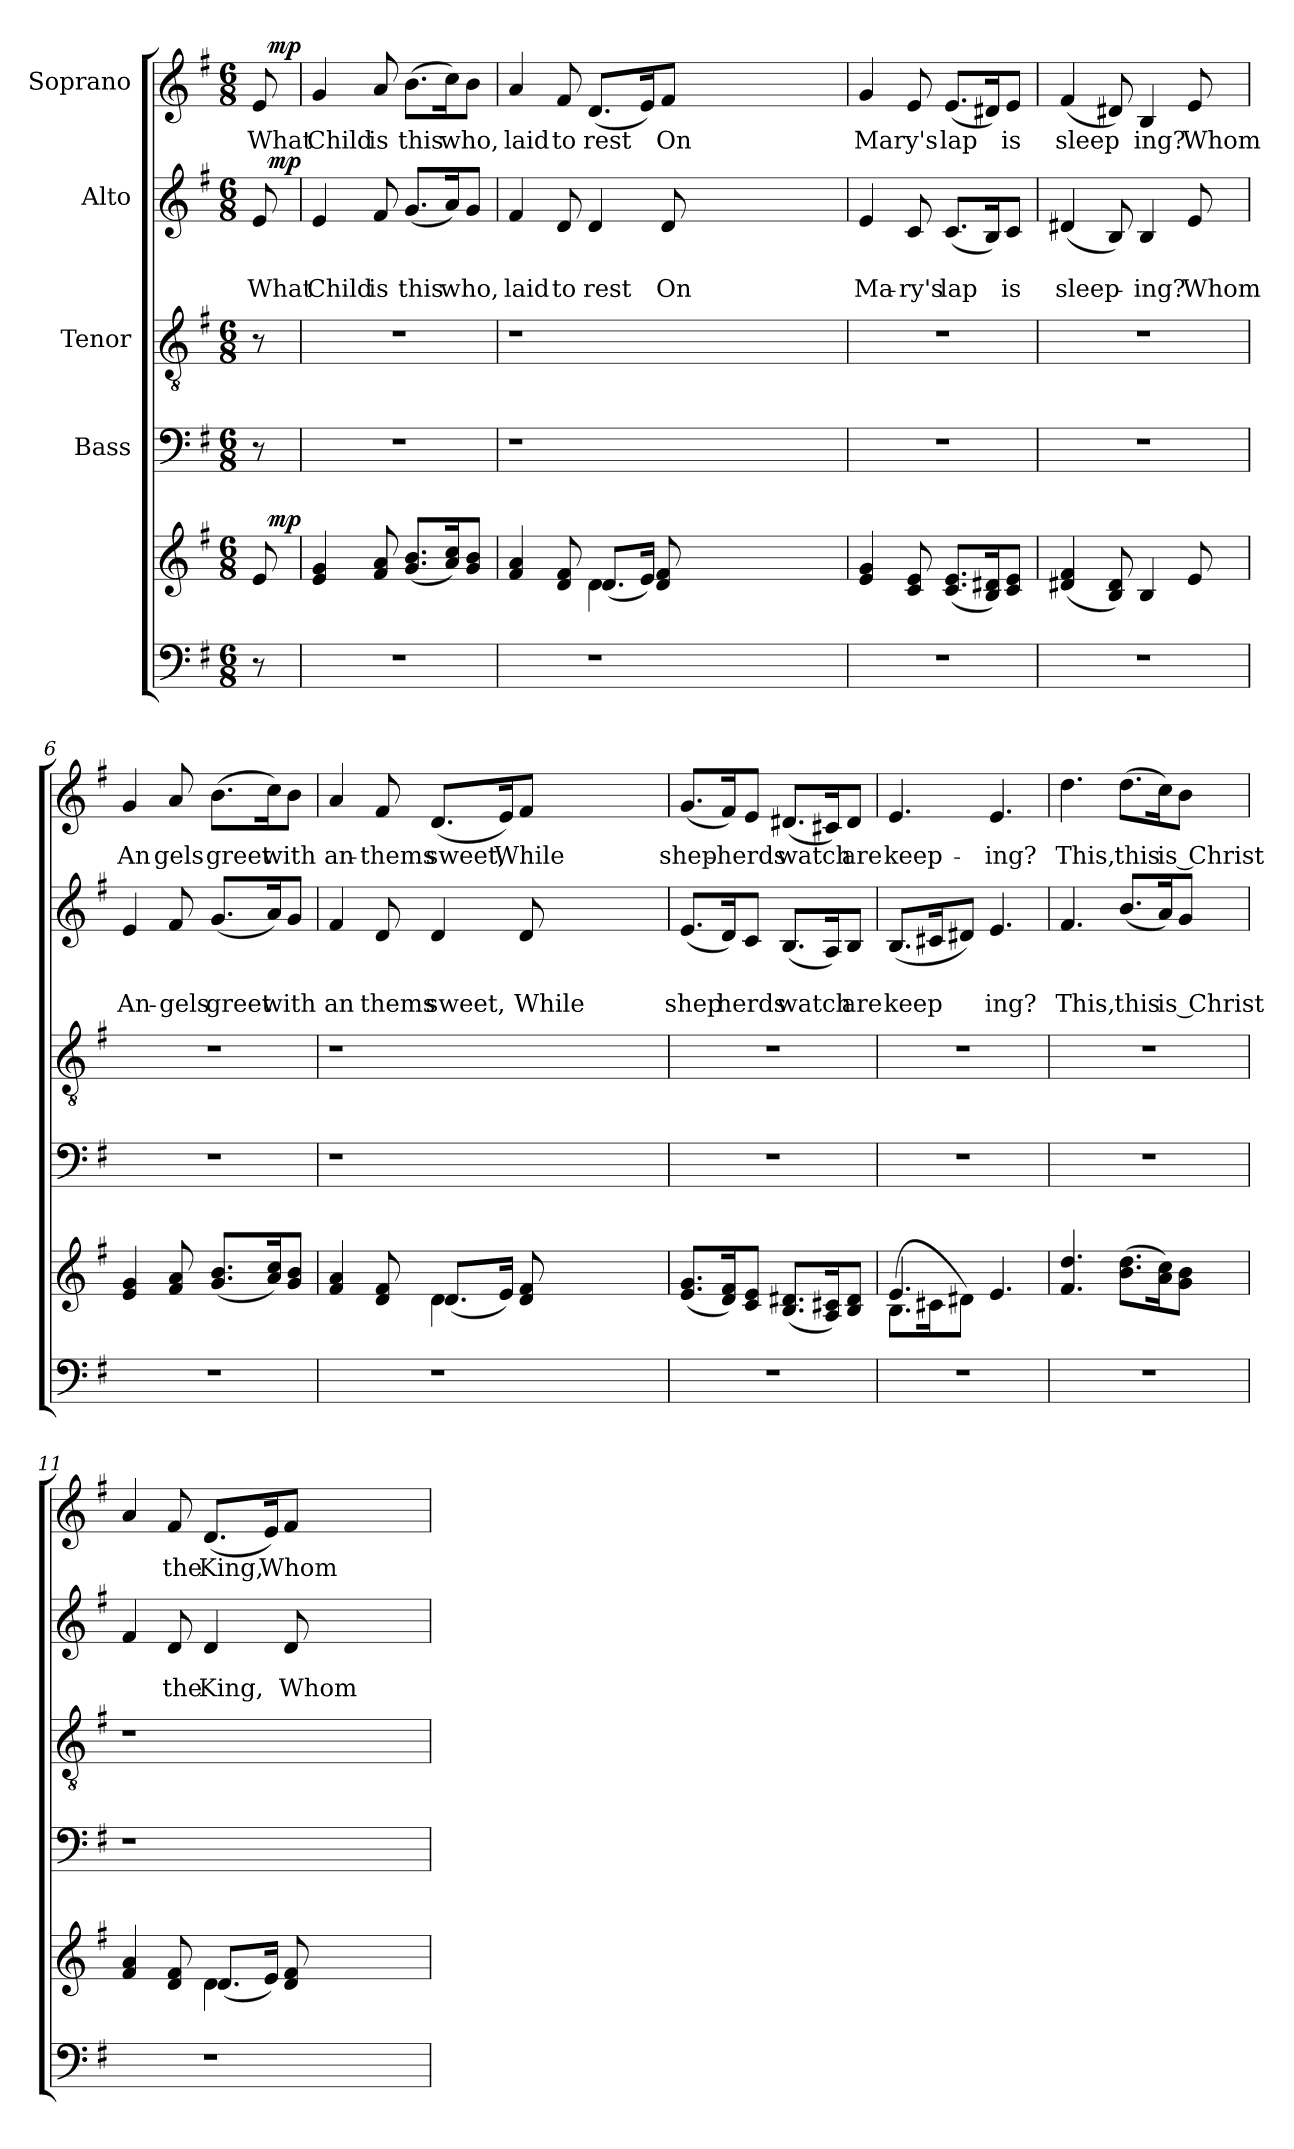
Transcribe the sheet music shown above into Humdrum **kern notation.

**kern	**kern	**dynam	**kern	**kern	**kern	**text	**text	**dynam	**kern	**text	**dynam
*part5	*part5	*part5	*part4	*part3	*part2	*part2	*part2	*part2	*part1	*part1	*part1
*staff6	*staff5	*staff5/6	*staff4	*staff3	*staff2	*staff2	*staff2	*staff2	*staff1	*staff1	*staff1
*	*	*	*I"Bass	*I"Tenor	*I"Alto	*	*	*	*I"Soprano	*	*
*clefF4	*clefG2	*	*clefF4	*clefGv2	*clefG2	*	*	*	*clefG2	*	*
*k[f#]	*k[f#]	*	*k[f#]	*k[f#]	*k[f#]	*	*	*	*k[f#]	*	*
*G:	*G:	*	*G:	*G:	*G:	*	*	*	*G:	*	*
*M6/8	*M6/8	*	*M6/8	*M6/8	*M6/8	*	*	*	*M6/8	*	*
=1	=1	=1	=1	=1	=1	=1	=1	=1	=1	=1	=1
!	!	!	!	!	!	!	!LO:LY:b	!	!	!LO:LY:b	!
*	*^	*	*	*	*^	*	*	*	*^	*	*
8r	8e/	32ryy	.	8r	8r	8e/	32ryy	.	What	.	8e/	32ryy	What	.
!	!	!	!LO:DY:a	!	!	!	!	!	!	!LO:DY:a	!	!	!	!LO:DY:a
.	.	16.ryy	mp	.	.	.	16.ryy	.	.	mp	.	16.ryy	.	mp
=2	=2	=2	=2	=2	=2	=2	=2	=2	=2	=2	=2	=2	=2	=2
!	!LO:TX:a:t=With Motion, as a rocking cradle	!	!	!	!	!	!	!	!	!	!	!	!	!
!LO:N:vis=1	!	!	!	!LO:N:vis=1	!LO:N:vis=1	!	!	!	!LO:LY:b	!	!	!	!LO:LY:b	!
*	*	*	*	*	*	*v	*v	*	*	*	*	*	*	*
*	*v	*v	*	*	*	*	*	*	*	*v	*v	*	*
2.r	4e/ 4g/	.	2.r	2.r	4e/	.	Child	.	4g/	Child	.
!	!	!	!	!	!	!	!LO:LY:b	!	!	!LO:LY:b	!
.	8f#/ 8a/	.	.	.	8f#/	.	is	.	8a/	is	.
!	!	!	!	!	!	!	!LO:LY:b	!	!	!LO:LY:b	!
.	(<8.g/ 8.b/L	.	.	.	(<8.g/L	.	this	.	(>8.b\L	this	.
!	!	!	!	!	!	!	!LO:LY:b	!	!	!LO:LY:b	!
.	16a/ 16cc/k)	.	.	.	16a/k)	.	who,	.	16cc\k)	who,	.
.	8g/ 8b/J	.	.	.	8g/J	.	.	.	8b\J	.	.
=3	=3	=3	=3	=3	=3	=3	=3	=3	=3	=3	=3
*	*^	*	*	*	*	*	*	*	*	*	*
*	*	*^	*	*	*	*	*	*	*	*	*	*
!	!	!	!	!	!LO:N:vis=1	!LO:N:vis=1	!	!	!LO:LY:b	!	!	!LO:LY:b	!
4.ryy	4f#/ 4a/	4.ryy	2ryy	.	2.r	2.r	4f#/	.	laid	.	4a/	laid	.
!	!	!	!	!	!	!	!	!	!LO:LY:b	!	!	!LO:LY:b	!
.	8d/ 8f#/	.	.	.	.	.	8d/	.	to	.	8f#/	to	.
!	!	!	!	!	!	!	!	!	!LO:LY:b	!	!	!LO:LY:b	!
1r	4d\	(>8.d/L	.	.	.	.	4d/	.	rest	.	(<8.d/L	rest	.
.	.	.	16ryy	.	.	.	.	.	.	.	.	.	.
.	.	16e/Jk)	8d/ 8f#/	.	.	.	.	.	.	.	16e/k)	.	.
!	!	!	!	!	!	!	!	!	!LO:LY:b	!	!	!LO:LY:b	!
.	2ryy	2ryy	.	.	.	.	8d/	.	On	.	8f#/J	On	.
.	.	.	2ryy	.	.	.	.	.	.	.	.	.	.
.	.	.	.	.	2ryy	2ryy	2ryy	.	.	.	2ryy	.	.
.	8.ryy	8.ryy	.	.	.	.	.	.	.	.	.	.	.
.	.	.	8.ryy	.	.	.	.	.	.	.	.	.	.
.	.	.	.	.	8ryy	8ryy	8ryy	.	.	.	8ryy	.	.
.	16ryy	16ryy	.	.	.	.	.	.	.	.	.	.	.
*	*	*v	*v	*	*	*	*	*	*	*	*	*	*
=4	=4	=4	=4	=4	=4	=4	=4	=4	=4	=4	=4	=4
!LO:N:vis=1	!	!	!	!LO:N:vis=1	!LO:N:vis=1	!	!	!LO:LY:b	!	!	!LO:LY:b	!
*	*v	*v	*	*	*	*	*	*	*	*	*	*
2.r	4e/ 4g/	.	2.r	2.r	4e/	.	Ma-	.	4g/	Ma	.
!	!	!	!	!	!	!	!LO:LY:b	!	!	!LO:LY:b	!
.	8c/ 8e/	.	.	.	8c/	.	-ry's	.	8e/	ry's	.
!	!	!	!	!	!	!	!LO:LY:b	!	!	!LO:LY:b	!
.	(<8.c/ 8.e/L	.	.	.	(<8.c/L	.	lap	.	(<8.e/L	lap	.
.	16B/ 16d#X/k)	.	.	.	16B/k)	.	.	.	16d#X/k)	.	.
!	!	!	!	!	!	!	!LO:LY:b	!	!	!LO:LY:b	!
.	8c/ 8e/J	.	.	.	8c/J	.	is	.	8e/J	is	.
=5	=5	=5	=5	=5	=5	=5	=5	=5	=5	=5	=5
!LO:N:vis=1	!	!	!LO:N:vis=1	!LO:N:vis=1	!	!	!LO:LY:b	!	!	!LO:LY:b	!
2.r	(<4d#X/ 4f#/	.	2.r	2.r	(<4d#X/	.	sleep-	.	(<4f#/	sleep	.
.	8B/ 8d#/)	.	.	.	8B/)	.	.	.	8d#X/)	.	.
!	!	!	!	!	!	!	!LO:LY:b	!	!	!LO:LY:b	!
.	4B/	.	.	.	4B/	.	-ing?	.	4B/	ing?	.
!	!	!	!	!	!	!	!LO:LY:b	!	!	!LO:LY:b	!
.	8e/	.	.	.	8e/	.	Whom	.	8e/	Whom	.
=6	=6	=6	=6	=6	=6	=6	=6	=6	=6	=6	=6
!LO:N:vis=1	!	!	!LO:N:vis=1	!LO:N:vis=1	!	!	!LO:LY:b	!	!	!LO:LY:b	!
2.r	4e/ 4g/	.	2.r	2.r	4e/	.	An-	.	4g/	An	.
!	!	!	!	!	!	!	!LO:LY:b	!	!	!LO:LY:b	!
.	8f#/ 8a/	.	.	.	8f#/	.	-gels	.	8a/	gels	.
!	!	!	!	!	!	!	!LO:LY:b	!	!	!LO:LY:b	!
.	(<8.g/ 8.b/L	.	.	.	(<8.g/L	.	greet	.	(>8.b\L	greet	.
!	!	!	!	!	!	!	!LO:LY:b	!	!	!LO:LY:b	!
.	16a/ 16cc/k)	.	.	.	16a/k)	.	with	.	16cc\k)	with	.
.	8g/ 8b/J	.	.	.	8g/J	.	.	.	8b\J	.	.
!!LO:LB:g=z
=7	=7	=7	=7	=7	=7	=7	=7	=7	=7	=7	=7
*	*^	*	*	*	*	*	*	*	*	*	*
!	!	!	!	!LO:N:vis=1	!LO:N:vis=1	!	!	!LO:LY:b	!	!	!LO:LY:b	!
4.ryy	4f#/ 4a/	4.ryy	.	2.r	2.r	4f#/	.	an	.	4a/	an-	.
!	!	!	!	!	!	!	!	!LO:LY:b	!	!	!LO:LY:b	!
.	8d/ 8f#/	.	.	.	.	8d/	.	thems	.	8f#/	-thems	.
!	!	!	!	!	!	!	!	!LO:LY:b	!	!	!LO:LY:b	!
1r	4d\	(>8.d/L	.	.	.	4d/	.	sweet,	.	(<8.d/L	sweet,	.
!	!	!	!	!	!	!	!	!	!	!	!LO:LY:b	!
.	.	16e/Jk)	.	.	.	.	.	.	.	16e/k)	While	.
!	!	!	!	!	!	!	!	!LO:LY:b	!	!	!	!
.	2ryy	8d/ 8f#/	.	.	.	8d/	.	While	.	8f#/J	.	.
.	.	2ryy	.	2ryy	2ryy	2ryy	.	.	.	2ryy	.	.
.	8ryy	.	.	.	.	.	.	.	.	.	.	.
.	8ryy	8ryy	.	8ryy	8ryy	8ryy	.	.	.	8ryy	.	.
=8	=8	=8	=8	=8	=8	=8	=8	=8	=8	=8	=8	=8
!LO:N:vis=1	!	!	!	!LO:N:vis=1	!LO:N:vis=1	!	!	!LO:LY:b	!	!	!LO:LY:b	!
*	*v	*v	*	*	*	*	*	*	*	*	*	*
2.r	(<8.e/ 8.g/L	.	2.r	2.r	(<8.e/L	.	shep	.	(<8.g/L	shep-	.
!	!	!	!	!	!	!	!LO:LY:b	!	!	!LO:LY:b	!
.	16d/ 16f#/k)	.	.	.	16d/k)	.	herds	.	16f#/k)	-herds	.
.	8c/ 8e/J	.	.	.	8c/J	.	.	.	8e/J	.	.
!	!	!	!	!	!	!	!LO:LY:b	!	!	!LO:LY:b	!
.	(<8.B/ 8.d#X/L	.	.	.	(<8.B/L	.	watch	.	(<8.d#X/L	watch	.
.	16A/ 16c#X/k)	.	.	.	16A/k)	.	.	.	16c#X/k)	.	.
!	!	!	!	!	!	!	!LO:LY:b	!	!	!LO:LY:b	!
.	8B/ 8d#/J	.	.	.	8B/J	.	are	.	8d#/J	are	.
=9	=9	=9	=9	=9	=9	=9	=9	=9	=9	=9	=9
!LO:N:vis=1	!	!	!LO:N:vis=1	!LO:N:vis=1	!	!	!LO:LY:b	!	!	!LO:LY:b	!
*	*^	*	*	*	*	*	*	*	*	*	*
2.r	(<8.B\L	4.e/	.	2.r	2.r	(<8.B/L	.	keep	.	4.e/	keep-	.
.	16c#X\k	.	.	.	.	16c#X/k	.	.	.	.	.	.
.	8d#X\J)	.	.	.	.	8d#X/J)	.	.	.	.	.	.
!	!	!	!	!	!	!	!	!LO:LY:b	!	!	!LO:LY:b	!
.	4.ryy	4.e/	.	.	.	4.e/	.	ing?	.	4.e/	-ing?	.
=10	=10	=10	=10	=10	=10	=10	=10	=10	=10	=10	=10	=10
!LO:N:vis=1	!	!	!	!LO:N:vis=1	!LO:N:vis=1	!	!	!LO:LY:b	!	!	!LO:LY:b	!
*	*v	*v	*	*	*	*	*	*	*	*	*	*
2.r	4.f#/ 4.dd/	.	2.r	2.r	4.f#/	.	This,	.	4.dd\	This,	.
!	!	!	!	!	!	!	!LO:LY:b	!	!	!LO:LY:b	!
.	(>8.b\ 8.dd\L	.	.	.	(<8.b/L	.	this	.	(>8.dd\L	this	.
.	16a\ 16cc\k)	.	.	.	16a/k)	.	.	.	16cc\k)	.	.
!	!	!	!	!	!	!	!LO:LY:b	!	!	!LO:LY:b	!
.	8g\ 8b\J	.	.	.	8g/J	.	is Christ	.	8b\J	is Christ	.
=11	=11	=11	=11	=11	=11	=11	=11	=11	=11	=11	=11
*	*^	*	*	*	*	*	*	*	*	*	*
!	!	!	!	!LO:N:vis=1	!LO:N:vis=1	!	!	!	!	!	!	!
4.ryy	4f#/ 4a/	4.ryy	.	2.r	2.r	4f#/	.	.	.	4a/	.	.
!	!	!	!	!	!	!	!	!LO:LY:b	!	!	!LO:LY:b	!
.	8d/ 8f#/	.	.	.	.	8d/	.	the	.	8f#/	the	.
!	!	!	!	!	!	!	!	!LO:LY:b	!	!	!LO:LY:b	!
1r	4d\	(>8.d/L	.	.	.	4d/	.	King,	.	(<8.d/L	King,	.
!	!	!	!	!	!	!	!	!	!	!	!LO:LY:b	!
.	.	16e/Jk)	.	.	.	.	.	.	.	16e/k)	Whom	.
!	!	!	!	!	!	!	!	!LO:LY:b	!	!	!	!
.	2ryy	8d/ 8f#/	.	.	.	8d/	.	Whom	.	8f#/J	.	.
.	.	2ryy	.	2ryy	2ryy	2ryy	.	.	.	2ryy	.	.
.	8ryy	.	.	.	.	.	.	.	.	.	.	.
.	8ryy	8ryy	.	8ryy	8ryy	8ryy	.	.	.	8ryy	.	.
*	*v	*v	*	*	*	*	*	*	*	*	*	*
=	=	=	=	=	=	=	=	=	=	=	=
*-	*-	*-	*-	*-	*-	*-	*-	*-	*-	*-	*-
